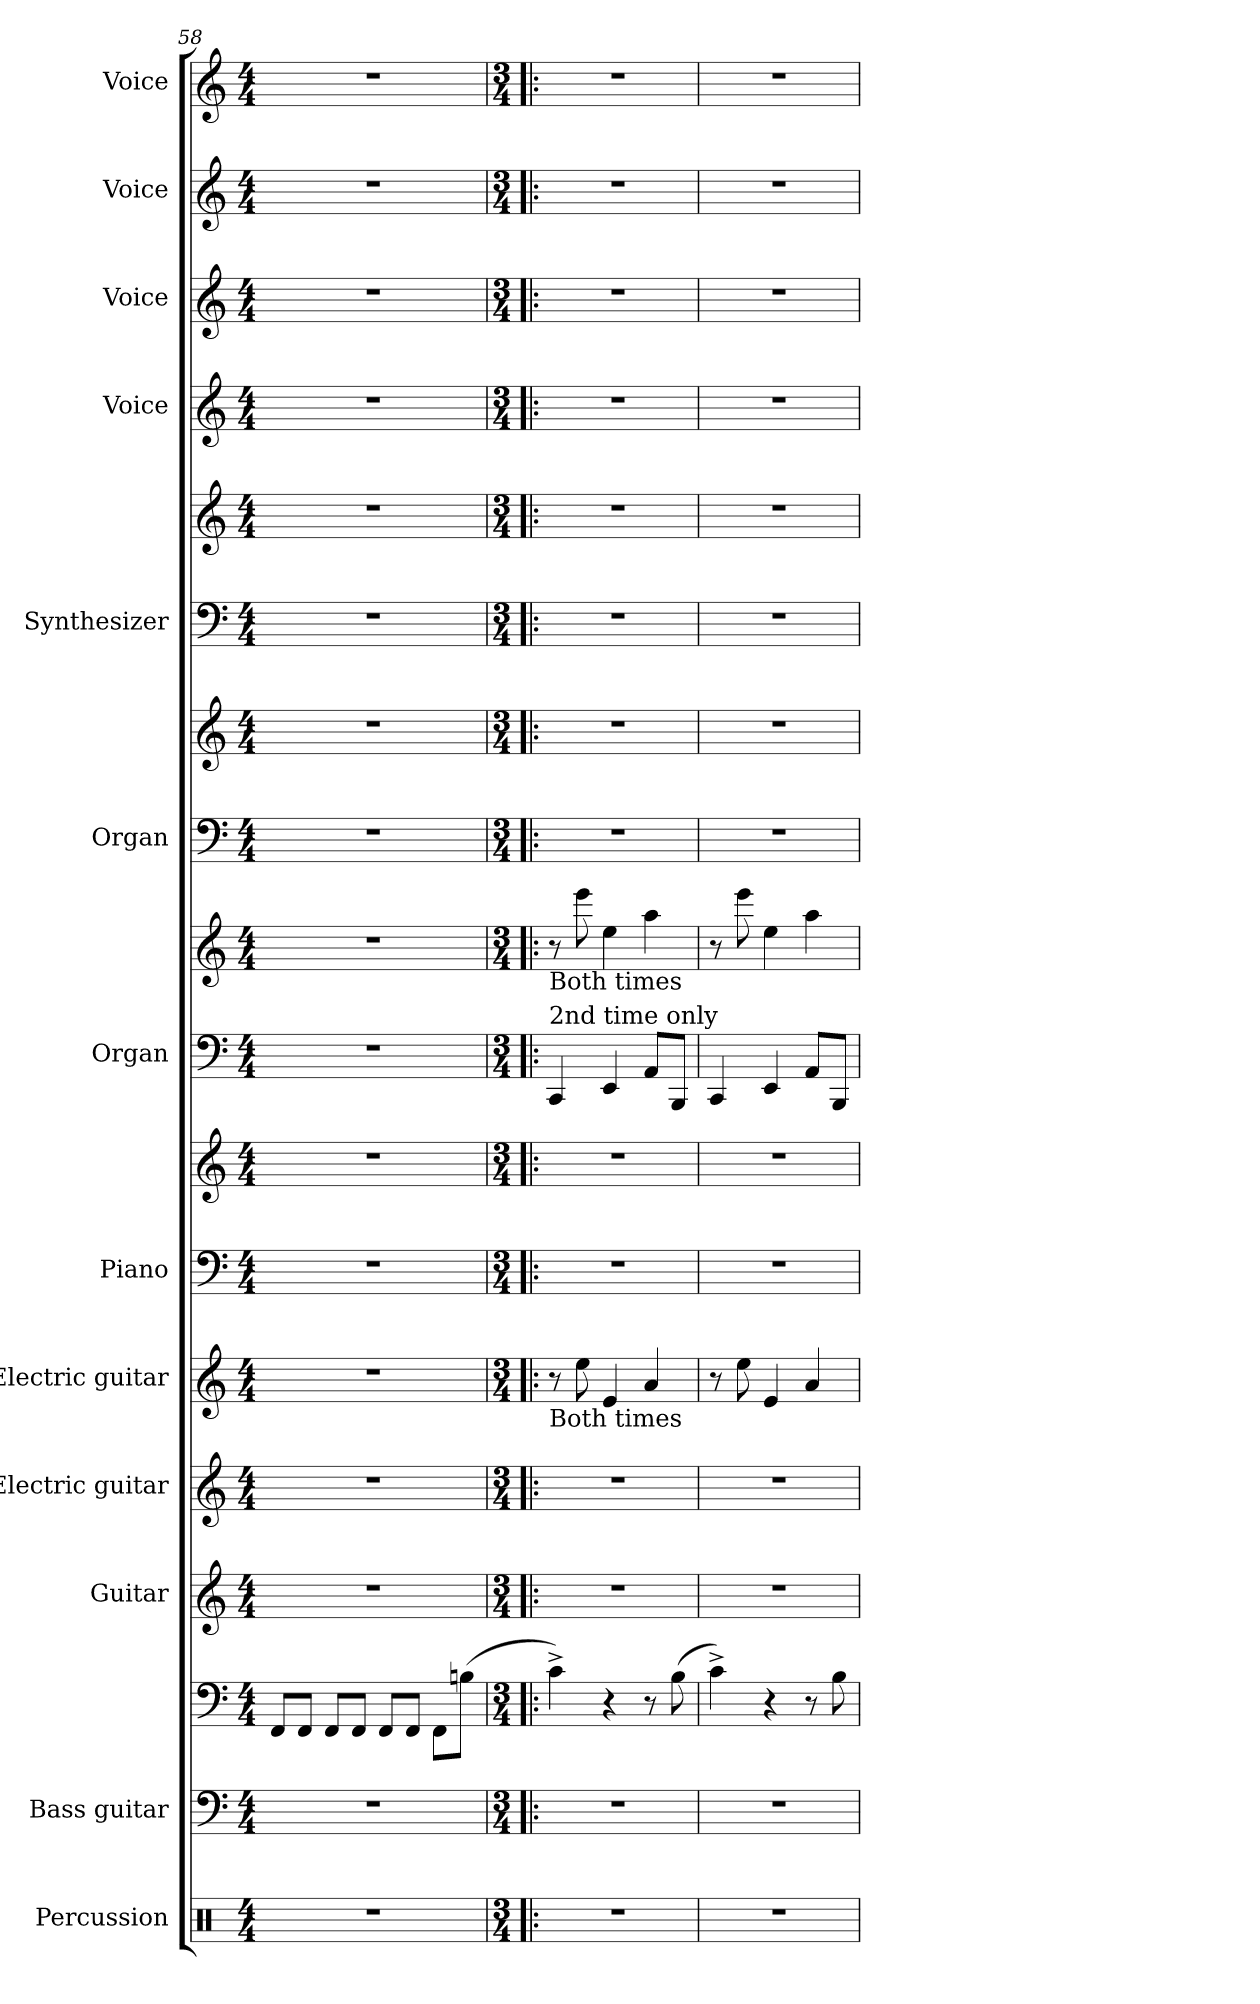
**kern	**kern	**kern	**kern	**kern	**kern	**kern	**kern	**kern	**kern	**kern	**kern	**kern	**kern	**kern	**kern	**kern	**kern
*part13	*part12	*part12	*part11	*part10	*part9	*part8	*part8	*part7	*part7	*part6	*part6	*part5	*part5	*part4	*part3	*part2	*part1
*staff18	*staff17	*staff16	*staff15	*staff14	*staff13	*staff12	*staff11	*staff10	*staff9	*staff8	*staff7	*staff6	*staff5	*staff4	*staff3	*staff2	*staff1
*I"Percussion	*I"Bass guitar	*	*I"Guitar	*I"Electric guitar	*I"Electric guitar	*I"Piano	*	*I"Organ	*	*I"Organ	*	*I"Synthesizer	*	*I"Voice	*I"Voice	*I"Voice	*I"Voice
*I'Perc.	*I'Bass	*	*I'Guit.	*I'El. gtr	*I'El. gtr	*I'Pno	*	*I'Org.	*	*I'Org.	*	*I'Synth.	*	*I'Voice	*I'Voice	*I'Voice	*I'Voice
*clefX	*clefF4	*clefF4	*clefG2	*clefG2	*clefG2	*clefF4	*clefG2	*clefF4	*clefG2	*clefF4	*clefG2	*clefF4	*clefG2	*clefG2	*clefG2	*clefG2	*clefG2
*	*ITrd7c12	*ITrd7c12	*ITrd7c12	*ITrd7c12	*ITrd7c12	*	*	*	*	*	*	*	*	*	*	*	*
*k[]	*k[]	*k[]	*k[]	*k[]	*k[]	*k[]	*k[]	*k[]	*k[]	*k[]	*k[]	*k[]	*k[]	*k[]	*k[]	*k[]	*k[]
*C:	*C:	*C:	*C:	*C:	*C:	*C:	*C:	*C:	*C:	*C:	*C:	*C:	*C:	*C:	*C:	*C:	*C:
*M4/4	*M4/4	*M4/4	*M4/4	*M4/4	*M4/4	*M4/4	*M4/4	*M4/4	*M4/4	*M4/4	*M4/4	*M4/4	*M4/4	*M4/4	*M4/4	*M4/4	*M4/4
=58	=58	=58	=58	=58	=58	=58	=58	=58	=58	=58	=58	=58	=58	=58	=58	=58	=58
1r	1r	8FFFi/L	1r	1r	1r	1r	1r	1r	1r	1r	1r	1r	1r	1r	1r	1r	1r
.	.	8FFFi/J	.	.	.	.	.	.	.	.	.	.	.	.	.	.	.
.	.	8FFFi/L	.	.	.	.	.	.	.	.	.	.	.	.	.	.	.
.	.	8FFFi/J	.	.	.	.	.	.	.	.	.	.	.	.	.	.	.
.	.	8FFFi/L	.	.	.	.	.	.	.	.	.	.	.	.	.	.	.
.	.	8FFFi/J	.	.	.	.	.	.	.	.	.	.	.	.	.	.	.
.	.	8FFFi\L	.	.	.	.	.	.	.	.	.	.	.	.	.	.	.
.	.	(8BBni\J	.	.	.	.	.	.	.	.	.	.	.	.	.	.	.
!!LO:PB:g=z
=59!|:	=59!|:	=59!|:	=59!|:	=59!|:	=59!|:	=59!|:	=59!|:	=59!|:	=59!|:	=59!|:	=59!|:	=59!|:	=59!|:	=59!|:	=59!|:	=59!|:	=59!|:
*M3/4	*M3/4	*M3/4	*M3/4	*M3/4	*M3/4	*M3/4	*M3/4	*M3/4	*M3/4	*M3/4	*M3/4	*M3/4	*M3/4	*M3/4	*M3/4	*M3/4	*M3/4
!	!	!	!	!	!	!	!	!	!LO:TX:b:t=Both times	!	!	!	!	!	!	!	!
!	!	!	!	!	!	!	!	!LO:TX:a:t=2nd time only	!	!	!	!	!	!	!	!	!
!	!	!	!	!	!LO:TX:b:t=Both times	!	!	!	!	!	!	!	!	!	!	!	!
!LO:N:vis=1	!LO:N:vis=1	!	!LO:N:vis=1	!LO:N:vis=1	!	!LO:N:vis=1	!LO:N:vis=1	!	!	!LO:N:vis=1	!LO:N:vis=1	!LO:N:vis=1	!LO:N:vis=1	!LO:N:vis=1	!LO:N:vis=1	!LO:N:vis=1	!LO:N:vis=1
2.r	2.r	4C^i\)	2.r	2.r	8r	2.r	2.r	4CCi/	8r	2.r	2.r	2.r	2.r	2.r	2.r	2.r	2.r
.	.	.	.	.	8ei\	.	.	.	8eeei\	.	.	.	.	.	.	.	.
.	.	4r	.	.	4Ei/	.	.	4EEi/	4eei\	.	.	.	.	.	.	.	.
.	.	8r	.	.	4Ai/	.	.	8AAi/L	4aai\	.	.	.	.	.	.	.	.
.	.	(8BBi\	.	.	.	.	.	8BBBi/J	.	.	.	.	.	.	.	.	.
=60	=60	=60	=60	=60	=60	=60	=60	=60	=60	=60	=60	=60	=60	=60	=60	=60	=60
!LO:N:vis=1	!LO:N:vis=1	!	!LO:N:vis=1	!LO:N:vis=1	!	!LO:N:vis=1	!LO:N:vis=1	!	!	!LO:N:vis=1	!LO:N:vis=1	!LO:N:vis=1	!LO:N:vis=1	!LO:N:vis=1	!LO:N:vis=1	!LO:N:vis=1	!LO:N:vis=1
2.r	2.r	4C^i\)	2.r	2.r	8r	2.r	2.r	4CCi/	8r	2.r	2.r	2.r	2.r	2.r	2.r	2.r	2.r
.	.	.	.	.	8ei\	.	.	.	8eeei\	.	.	.	.	.	.	.	.
.	.	4r	.	.	4Ei/	.	.	4EEi/	4eei\	.	.	.	.	.	.	.	.
.	.	8r	.	.	4Ai/	.	.	8AAi/L	4aai\	.	.	.	.	.	.	.	.
.	.	8BBi\	.	.	.	.	.	8BBBi/J	.	.	.	.	.	.	.	.	.
=	=	=	=	=	=	=	=	=	=	=	=	=	=	=	=	=	=
*-	*-	*-	*-	*-	*-	*-	*-	*-	*-	*-	*-	*-	*-	*-	*-	*-	*-
